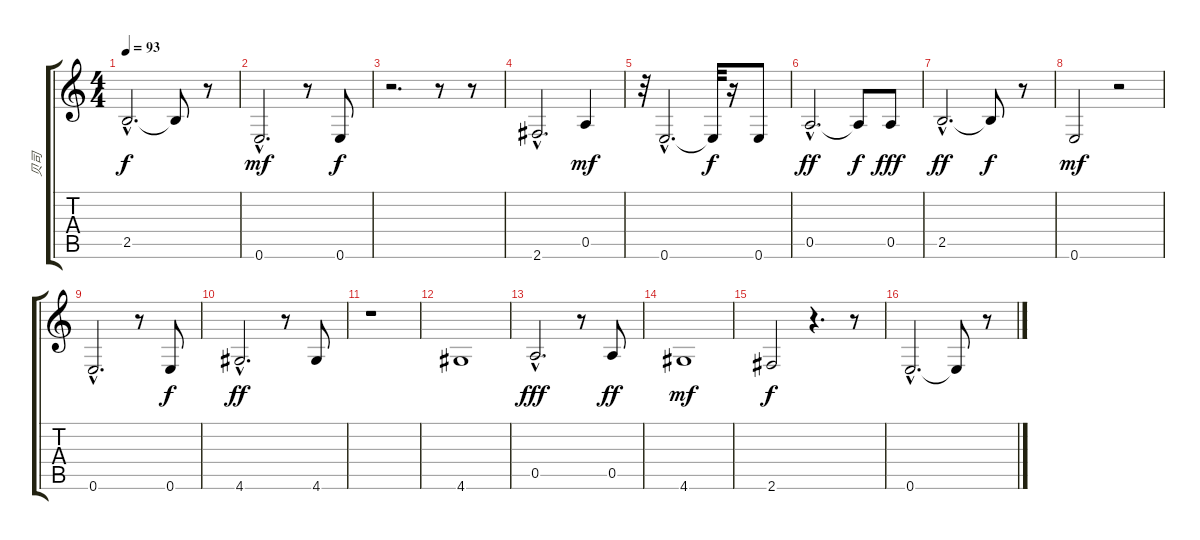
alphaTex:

\track ("贝司" "贝司") {instrument electricbassfinger}
\staff {score tabs}
\tuning (E4 B3 G3 D3 A2 E2) {hide}
\ts (4 4)
\tempo 93
\clef g2
\ks c
2.5{hac}.2{d dy f} 2.5{t}.8 r.8 |
0.6{hac}.2{d dy mf} r.8 0.6.8{dy f} |
r.2{d} r.8 r.8 |
2.6{hac}.2{d} 0.5.4{dy mf} |
r.32 0.6{hac}.2{d} 0.6{t}.32{dy f} r.16 0.6.8 |
0.5{hac}.2{d dy ff} 0.5{t}.8{dy f} 0.5.8{dy fff} |
2.5{hac}.2{d dy ff} 2.5{t}.8{dy f} r.8 |
0.6.2{dy mf} r.2 |
0.6{hac}.2{d} r.8 0.6.8{dy f} |
4.6{hac}.2{d dy ff} r.8 4.6.8 |
r.1 |
4.6.1 |
0.5{hac}.2{d dy fff} r.8 0.5.8{dy ff} |
4.6.1{dy mf} |
2.6.2{dy f} r.4{d} r.8 |
0.6{hac}.2{d} 0.6{t}.8 r.8
